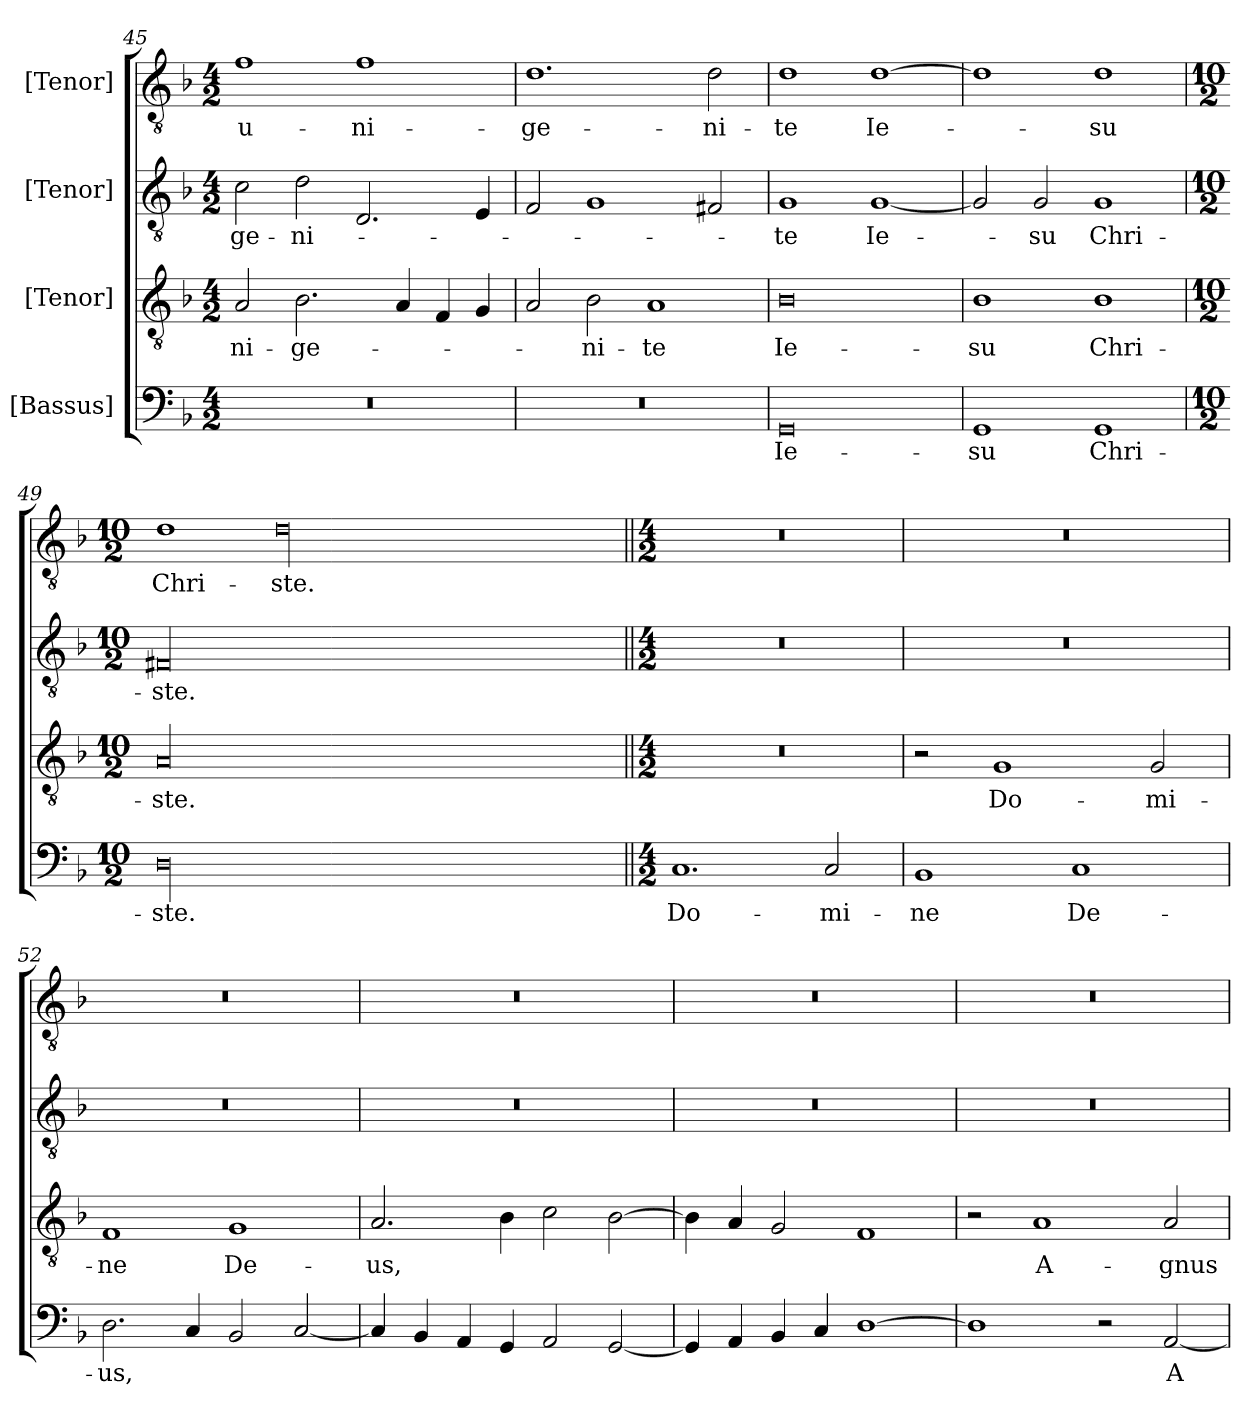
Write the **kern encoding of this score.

**kern	**text	**kern	**text	**kern	**text	**kern	**text
*part4	*part4	*part3	*part3	*part2	*part2	*part1	*part1
*staff4	*staff4	*staff3	*staff3	*staff2	*staff2	*staff1	*staff1
*I"[Bassus]	*	*I"[Tenor]	*	*I"[Tenor]	*	*I"[Tenor]	*
*clefF4	*	*clefGv2	*	*clefGv2	*	*clefGv2	*
*k[b-]	*	*k[b-]	*	*k[b-]	*	*k[b-]	*
*M4/2	*	*M4/2	*	*M4/2	*	*M4/2	*
=45	=45	=45	=45	=45	=45	=45	=45
0r	.	2A/	-ni-	2c\	-ge-	1f\	u-
.	.	2.B-\	-ge-	2d\	-ni-	.	.
.	.	.	.	2.D/	.	1f\	-ni-
.	.	4A/	.	.	.	.	.
.	.	4F/	.	.	.	.	.
.	.	4G/	.	4E/	.	.	.
=46	=46	=46	=46	=46	=46	=46	=46
0r	.	2A/	.	2F/	.	1.d\	-ge-
.	.	2B-\	-ni-	1G/	.	.	.
.	.	1A/	-te	.	.	.	.
.	.	.	.	2F#X/	.	2d\	-ni-
=47	=47	=47	=47	=47	=47	=47	=47
0GG/	Ie-	0B-\	Ie-	1G/	-te	1d\	-te
.	.	.	.	[1G/	Ie-	[1d\	Ie-
=48	=48	=48	=48	=48	=48	=48	=48
1GG/	-su	1B-\	-su	2G/]	.	1d\]	.
.	.	.	.	2G/	-su	.	.
1GG/	Chri-	1B-\	Chri-	1G/	Chri-	1d\	-su
=49	=49	=49	=49	=49	=49	=49	=49
*M10/2	*	*M10/2	*	*M10/2	*	*M10/2	*
00D\	-ste.	00A/	-ste.	00F#X/	-ste.	1d\	Chri-
.	.	.	.	.	.	00d\	-ste.
1ryy	.	1ryy	.	1ryy	.	.	.
=50||	=50||	=50||	=50||	=50||	=50||	=50||	=50||
*M4/2	*	*M4/2	*	*M4/2	*	*M4/2	*
1.C/	Do-	0r	.	0r	.	0r	.
2C/	-mi-	.	.	.	.	.	.
=51	=51	=51	=51	=51	=51	=51	=51
1BB-/	-ne	2r	.	0r	.	0r	.
.	.	1G/	Do-	.	.	.	.
1C/	De-	.	.	.	.	.	.
.	.	2G/	-mi-	.	.	.	.
=52	=52	=52	=52	=52	=52	=52	=52
2.D\	-us,	1F/	-ne	0r	.	0r	.
4C/	.	.	.	.	.	.	.
2BB-/	.	1G/	De-	.	.	.	.
[2C/	.	.	.	.	.	.	.
=53	=53	=53	=53	=53	=53	=53	=53
4C/]	.	2.A/	-us,	0r	.	0r	.
4BB-/	.	.	.	.	.	.	.
4AA/	.	.	.	.	.	.	.
4GG/	.	4B-\	.	.	.	.	.
2AA/	.	2c\	.	.	.	.	.
[2GG/	.	[2B-\	.	.	.	.	.
=54	=54	=54	=54	=54	=54	=54	=54
4GG/]	.	4B-\]	.	0r	.	0r	.
4AA/	.	4A/	.	.	.	.	.
4BB-/	.	2G/	.	.	.	.	.
4C/	.	.	.	.	.	.	.
[1D\	.	1F/	.	.	.	.	.
=55	=55	=55	=55	=55	=55	=55	=55
1D\]	.	2r	.	0r	.	0r	.
.	.	1A/	A-	.	.	.	.
2r	.	.	.	.	.	.	.
[2AA/	A-	2A/	-gnus	.	.	.	.
=	=	=	=	=	=	=	=
*-	*-	*-	*-	*-	*-	*-	*-
